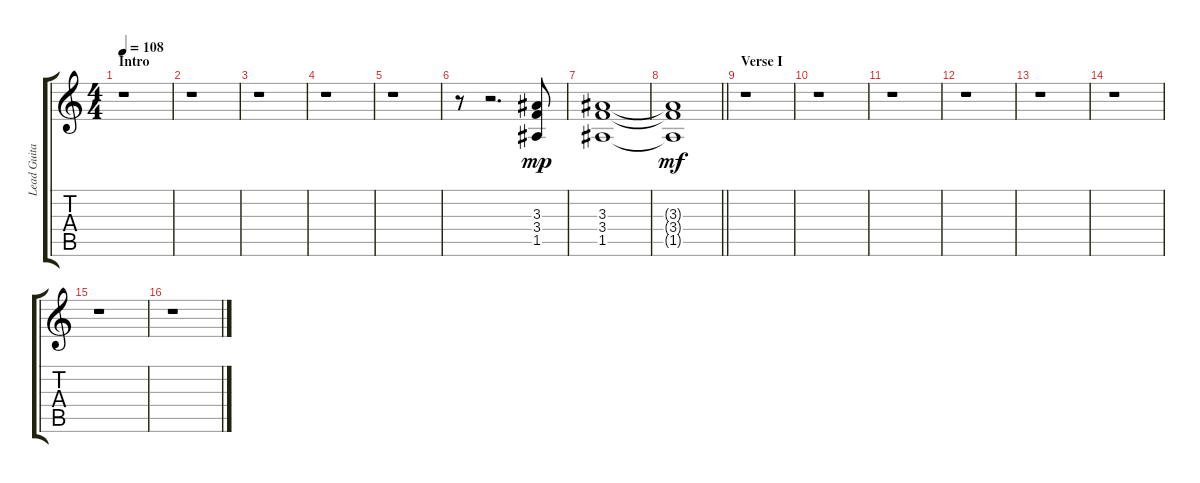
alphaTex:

\track ("Lead Guitar" "Lead Guita") {instrument overdrivenguitar}
\staff {score tabs}
\tuning (E4 B3 G3 D3 A2 E2) {hide}
\ts (4 4)
\section ("" "Intro")
\tempo 108
\clef g2
\ks c
r.1{dy mp instrument overdrivenguitar} |
r.1 |
r.1 |
r.1 |
r.1 |
r.8 r.2{d} (3.3 3.4 1.5).8 |
(3.3 3.4 1.5).1 |
\barLineRight lightlight
(3.3{t} 3.4{t} 1.5{t}).1{dy mf} |
\section ("" "Verse I")
r.1 |
r.1 |
r.1 |
r.1 |
r.1 |
r.1 |
r.1 |
r.1
